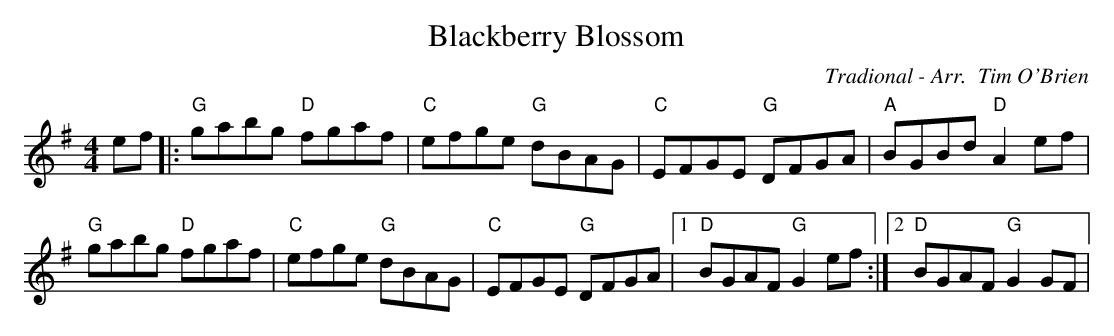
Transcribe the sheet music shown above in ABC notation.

X:1
T:Blackberry Blossom
M:4/4
L:1/8
C:Tradional - Arr.  Tim O'Brien
K:G
ef|:"G"gabg "D"fgaf|"C"efge "G"dBAG|
"C"EFGE "G"DFGA|"A"BGBd "D"A2 ef|!
"G"gabg "D"fgaf|"C"efge "G"dBAG|
"C"EFGE "G"DFGA|1"D"BGAF "G"G2 ef:|2
"D"BGAF "G"G2GF|!
